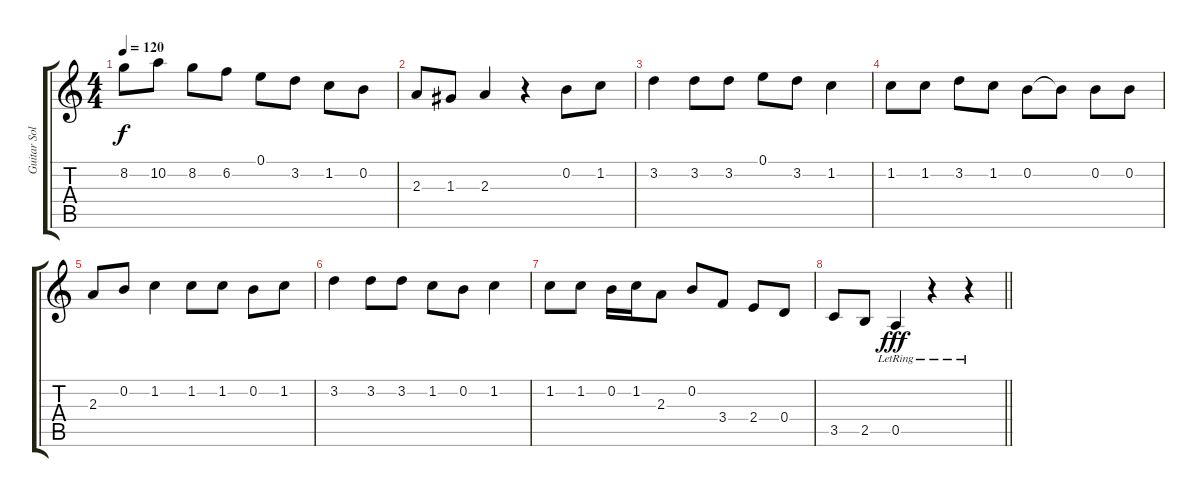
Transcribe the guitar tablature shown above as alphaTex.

\track ("Guitar Solo (Kamal)" "Guitar Sol") {instrument acousticguitarsteel}
\staff {score tabs}
\tuning (E4 B3 G3 D3 A2 E2) {hide}
\ts (4 4)
\tempo 120
\clef g2
\ks c
8.2.8{dy f} 10.2.8 8.2.8 6.2.8 0.1.8 3.2.8 1.2.8 0.2.8 |
2.3.8 1.3.8 2.3.4 r.4 0.2.8 1.2.8 |
3.2.4 3.2.8 3.2.8 0.1.8 3.2.8 1.2.4 |
1.2.8 1.2.8 3.2.8 1.2.8 0.2.8 0.2{t}.8 0.2.8 0.2.8 |
2.3.8 0.2.8 1.2.4 1.2.8 1.2.8 0.2.8 1.2.8 |
3.2.4 3.2.8 3.2.8 1.2.8 0.2.8 1.2.4 |
1.2.8 1.2.8 0.2.16 1.2.16 2.3.8 0.2.8 3.4.8 2.4.8 0.4.8 |
\barLineRight lightlight
3.5.8 2.5.8 0.5{lr}.4{dy fff} r.4 r.4
